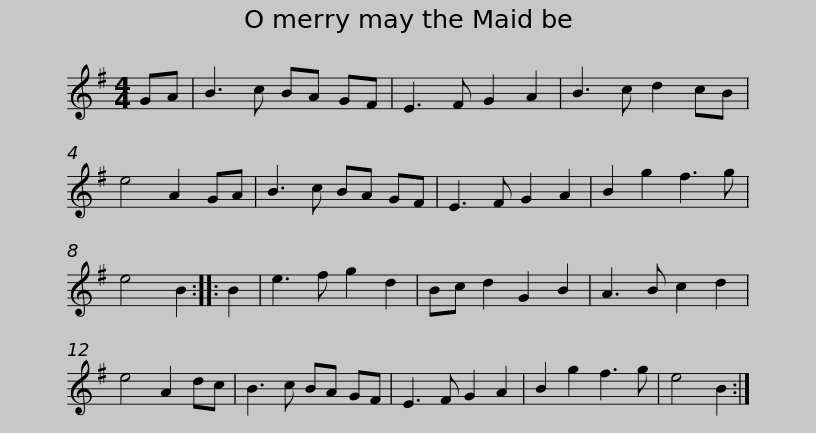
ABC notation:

X:1
L:1/8
M:4/4
I:linebreak $
K:G
V:1 treble
V:1
 GA | B3 c BA GF | E3 F G2 A2 | B3 c d2 cB | e4 A2 GA | %5
 B3 c BA GF | E3 F G2 A2 | B2 g2 f3 g | e4 B2 ::$ B2 | %10
 e3 f g2 d2 | Bc d2 G2 B2 | A3 B c2 d2 | e4 A2 dc | B3 c BA GF | %15
 E3 F G2 A2 | B2 g2 f3 g | e4 B2 :| %18
